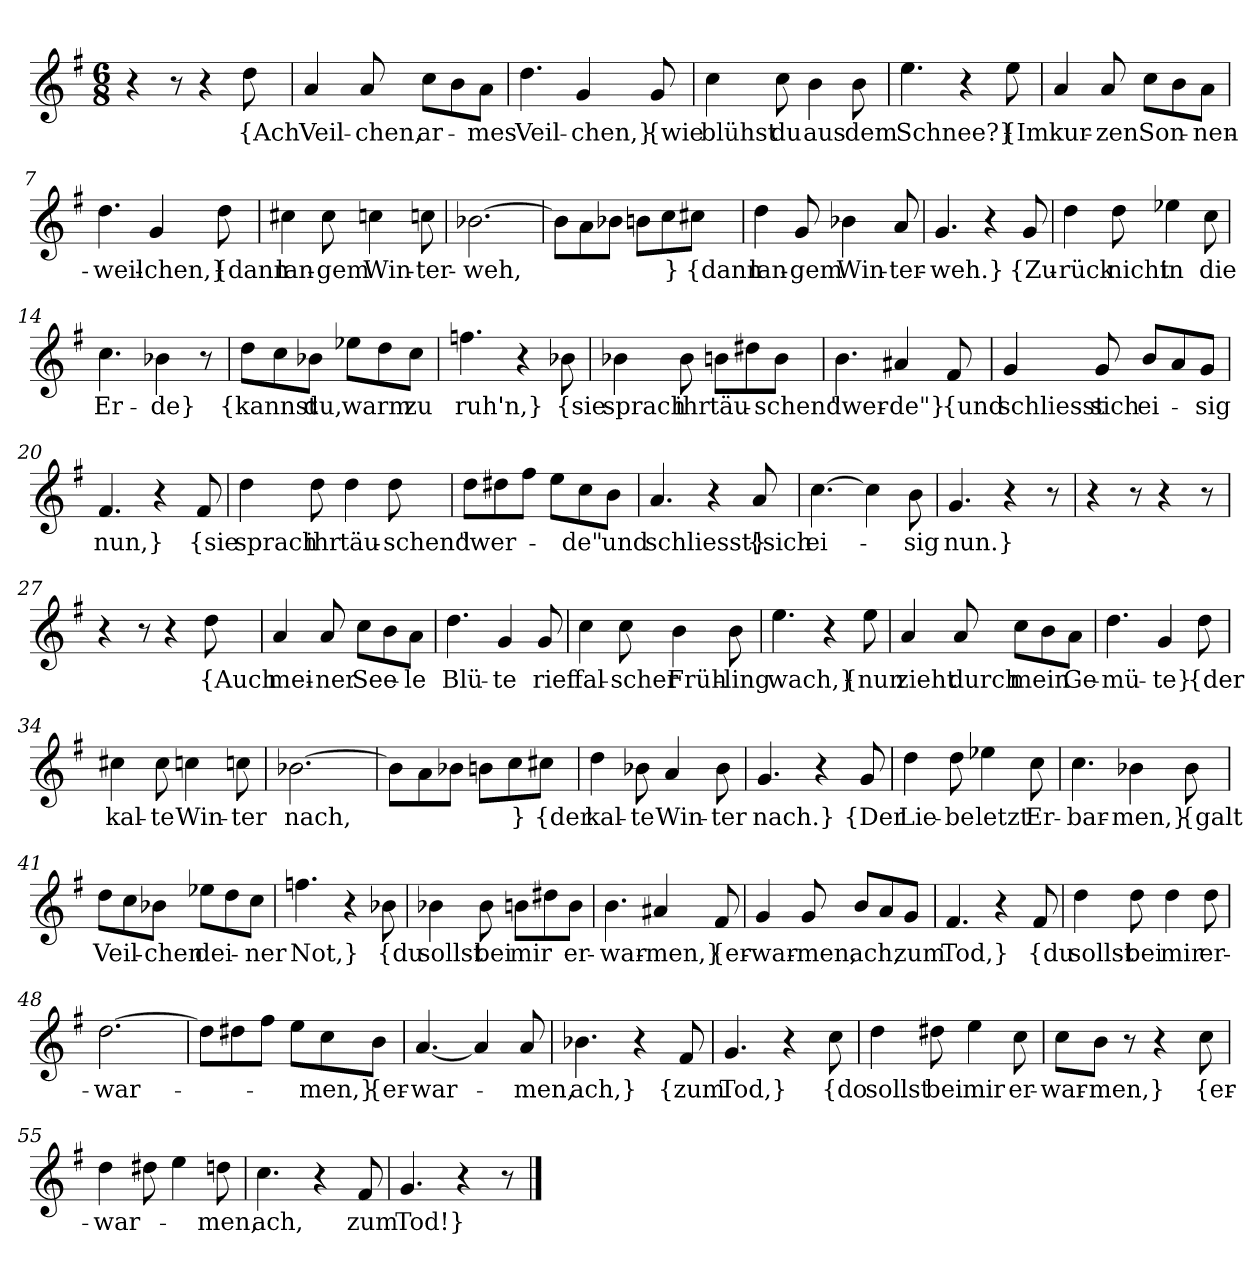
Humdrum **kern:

**kern	**text
*part1	*part1
*staff1	*staff1
*clefG2	*
*k[f#]	*
*M6/8	*
=1	=1
4r	.
8r	.
4r	.
8dd	{Ach
=2	=2
4a	Veil-
8a	-chen,
8cc\L	ar-
8b\	.
8a\J	-mes
=3	=3
4.dd	Veil-
4g	-chen,}
8g	{wie
=4	=4
4cc	blühst
8cc	du
4b	aus
8b	dem
=5	=5
4.ee	Schnee?}
4r	.
8ee	{Im
=6	=6
4a	kur-
8a	-zen
8cc\L	Son-
8b\	.
8a\J	-nen-
=7	=7
4.dd	-weil-
4g	-chen,}
8dd	{dann
=8	=8
4cc#X	lan-
8cc#	-gem
4ccn	Win-
8ccn	-ter-
=9	=9
[2.b-X	-weh,
=10	=10
8b-\L]	.
8a\	.
8b-X\J	.
8bn\L	.
8cc\	}
8cc#X\J	{dann
=11	=11
4dd	lan-
8g	-gem
4b-X	Win-
8a	-ter-
=12	=12
4.g	-weh.}
4r	.
8g	{Zu-
=13	=13
4dd	-rück
8dd	nicht
4ee-X	in
8cc	die
=14	=14
4.cc	Er-
4b-X	-de}
8r	.
=15	=15
8dd\L	{kannst
8cc\	.
8b-X\J	du,
8ee-X\L	warm
8dd\	.
8cc\J	zu
=16	=16
4.ffn	ruh'n,}
4r	.
8b-X	{sie
=17	=17
4b-X	sprach
8b-	ihr
8bn\L	täu-
8dd#X\	.
8b\J	-schend
=18	=18
4.b	"wer-
4a#X	-de"}
8f#	{und
=19	=19
4g	schliesst
8g	sich
8b/L	ei-
8a/	.
8g/J	-sig
=20	=20
4.f#	nun,}
4r	.
8f#	{sie
=21	=21
4dd	sprach
8dd	ihr
4dd	täu-
8dd	-schend
=22	=22
8dd\L	"wer-
8dd#X\	.
8ff#\J	.
8ee\L	.
8cc\	-de"
8b\J	und
=23	=23
4.a	schliesst}
4r	.
8a	{sich
=24	=24
[4.cc	ei-
4cc]	.
8b	-sig
=25	=25
4.g	nun.}
4r	.
8r	.
=26	=26
4r	.
8r	.
4r	.
8r	.
=27	=27
4r	.
8r	.
4r	.
8dd	{Auch
=28	=28
4a	mei-
8a	-ner
8cc\L	See-
8b\	.
8a\J	-le
=29	=29
4.dd	Blü-
4g	-te
8g	rief
=30	=30
4cc	fal-
8cc	-scher
4b	Früh-
8b	-ling
=31	=31
4.ee	wach,}
4r	.
8ee	{nun
=32	=32
4a	zieht
8a	durch
8cc\L	mein
8b\	.
8a\J	Ge-
=33	=33
4.dd	-mü-
4g	-te}
8dd	{der
=34	=34
4cc#X	kal-
8cc#	-te
4ccn	Win-
8ccn	-ter
=35	=35
[2.b-X	nach,
=36	=36
8b-\L]	.
8a\	.
8b-X\J	.
8bn\L	.
8cc\	}
8cc#X\J	{der
=37	=37
4dd	kal-
8b-X	-te
4a	Win-
8b-	-ter
=38	=38
4.g	nach.}
4r	.
8g	{Der
=39	=39
4dd	Lie-
8dd	-be
4ee-X	letzt
8cc	Er-
=40	=40
4.cc	-bar-
4b-X	-men,}
8b-	{galt
=41	=41
8dd\L	Veil-
8cc\	.
8b-X\J	-chen
8ee-X\L	dei-
8dd\	.
8cc\J	-ner
=42	=42
4.ffn	Not,}
4r	.
8b-X	{du
=43	=43
4b-X	sollst
8b-	bei
8bn\L	mir
8dd#X\	.
8b\J	er-
=44	=44
4.b	-war-
4a#X	-men,}
8f#	{er-
=45	=45
4g	war-
8g	-men,
8b/L	ach,
8a/	.
8g/J	zum
=46	=46
4.f#	Tod,}
4r	.
8f#	{du
=47	=47
4dd	sollst
8dd	bei
4dd	mir
8dd	er-
=48	=48
[2.dd	-war-
=49	=49
8dd\L]	.
8dd#X\	.
8ff#\J	.
8ee\L	.
8cc\	-men,}
8b\J	{er-
=50	=50
[4.a	-war-
4a]	.
8a	-men,
=51	=51
4.b-X	ach,}
4r	.
8f#	{zum
=52	=52
4.g	Tod,}
4r	.
8cc	{do
=53	=53
4dd	sollst
8dd#X	bei
4ee	mir
8cc	er-
=54	=54
8cc\L	-war-
8b\J	-men,}
8r	.
4r	.
8cc	{er-
=55	=55
4dd	-war-
8dd#X	.
4ee	.
8ddn	-men,
=56	=56
4.cc	ach,
4r	.
8f#	zum
=57	=57
4.g	Tod!}
4r	.
8r	.
==	==
*-	*-
